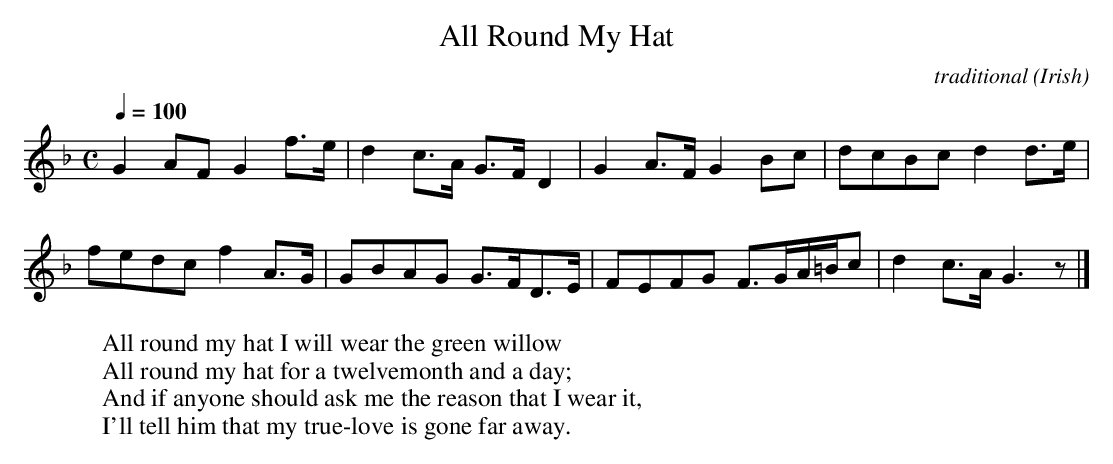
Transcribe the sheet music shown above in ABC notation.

X:1
T:All Round My Hat
C:traditional
O:Irish
M:C
L:1/8
Q:1/4=100
W:All round my hat I will wear the green willow
W:All round my hat for a twelvemonth and a day;
W:And if anyone should ask me the reason that I wear it,
W:I'll tell him that my true-love is gone far away.
K:Gdor
G2AF G2f>e | d2c>A G>FD2 | G2A>F G2Bc | dcBc d2d>e |
fedc f2A>G | GBAG G>FD>E | FEFG F>GA/=B/c | d2c>A G3z |]
